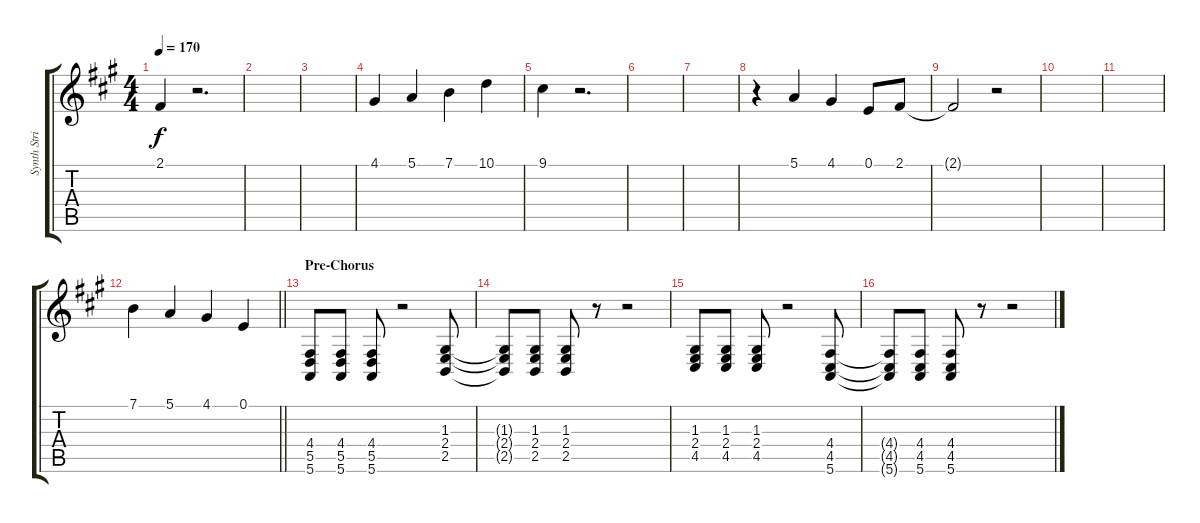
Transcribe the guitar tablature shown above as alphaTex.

\track ("Synth Strings III" "Synth Stri") {instrument tremolostrings}
\staff {score tabs}
\tuning (E4 B3 G3 D3 A2 E2) {hide}
\ts (4 4)
\tempo 170
\clef g2
\ks a
2.1{t}.4{dy f} r.2{d} |
|
|
4.1.4 5.1.4 7.1.4 10.1.4 |
9.1.4 r.2{d} |
|
|
r.4 5.1.4 4.1.4 0.1.8 2.1.8 |
2.1{t}.2 r.2 |
|
|
\barLineRight lightlight
7.1.4 5.1.4 4.1.4 0.1.4 |
\section ("" "Pre-Chorus")
(4.4 5.5 5.6).8 (4.4 5.5 5.6).8 (4.4 5.5 5.6).8 r.2 (1.3 2.4 2.5).8 |
(1.3{t} 2.4{t} 2.5{t}).8 (1.3 2.4 2.5).8 (1.3 2.4 2.5).8 r.8 r.2 |
(1.3 2.4 4.5).8 (1.3 2.4 4.5).8 (1.3 2.4 4.5).8 r.2 (4.4 4.5 5.6).8 |
(4.4{t} 4.5{t} 5.6{t}).8 (4.4 4.5 5.6).8 (4.4 4.5 5.6).8 r.8 r.2
